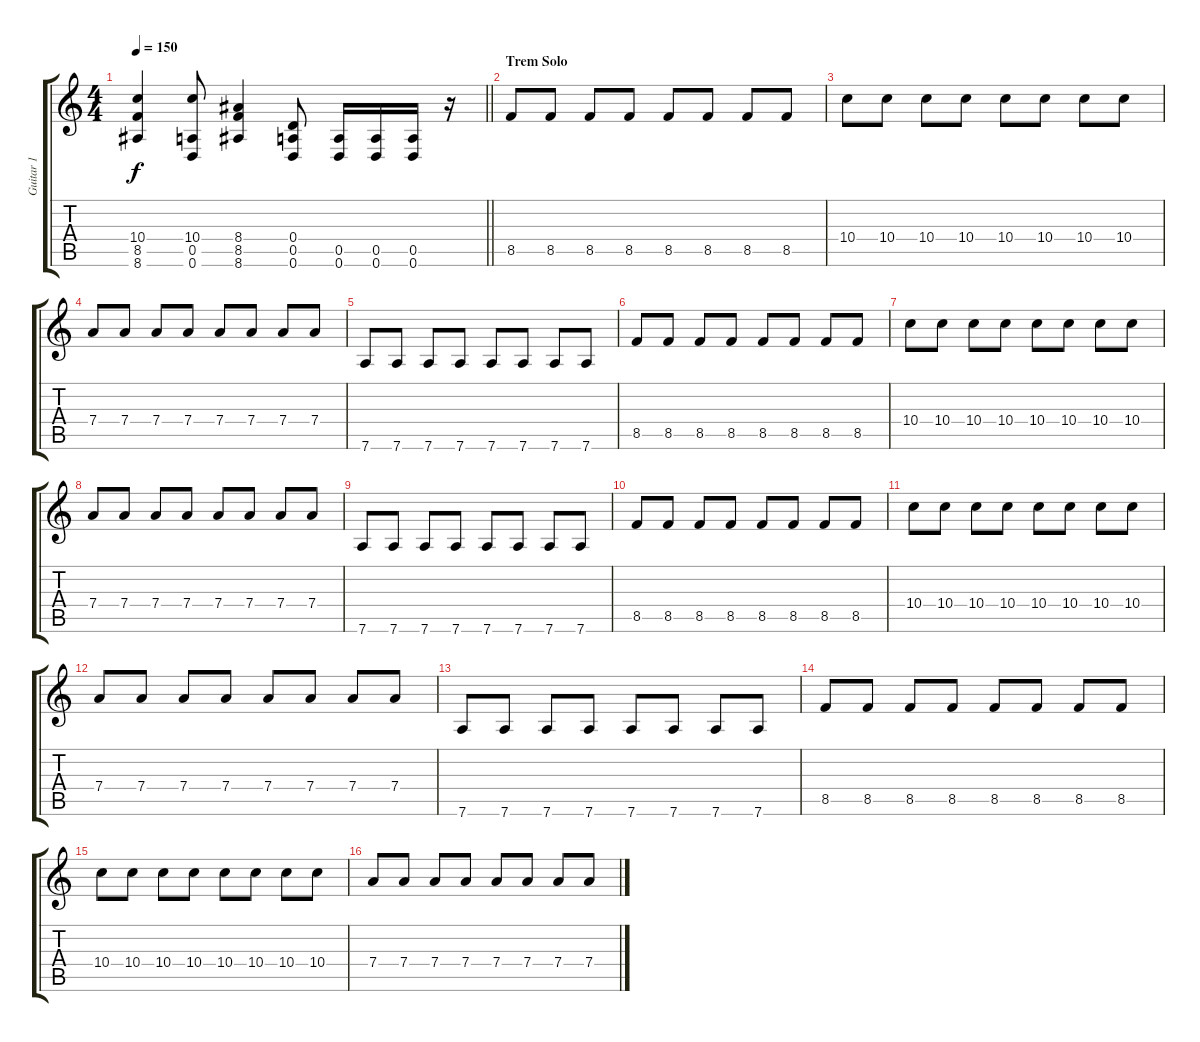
\track ("Guitar 1" "Guitar 1") {instrument distortionguitar}
\staff {score tabs}
\tuning (E4 B3 G3 D3 A2 D2) {hide}
\ts (4 4)
\tempo 150
\clef g2
\barLineRight lightlight
\ks c
(10.4 8.5 8.6).4{dy f} (10.4 0.5 0.6).8 (8.4 8.5 8.6).4 (0.4 0.5 0.6).8 (0.5 0.6).16 (0.5 0.6).16 (0.5 0.6).16 r.16 |
\section ("" "Trem Solo")
8.5.8 8.5.8 8.5.8 8.5.8 8.5.8 8.5.8 8.5.8 8.5.8 |
10.4.8 10.4.8 10.4.8 10.4.8 10.4.8 10.4.8 10.4.8 10.4.8 |
7.4.8 7.4.8 7.4.8 7.4.8 7.4.8 7.4.8 7.4.8 7.4.8 |
7.6.8 7.6.8 7.6.8 7.6.8 7.6.8 7.6.8 7.6.8 7.6.8 |
8.5.8 8.5.8 8.5.8 8.5.8 8.5.8 8.5.8 8.5.8 8.5.8 |
10.4.8 10.4.8 10.4.8 10.4.8 10.4.8 10.4.8 10.4.8 10.4.8 |
7.4.8 7.4.8 7.4.8 7.4.8 7.4.8 7.4.8 7.4.8 7.4.8 |
7.6.8 7.6.8 7.6.8 7.6.8 7.6.8 7.6.8 7.6.8 7.6.8 |
8.5.8 8.5.8 8.5.8 8.5.8 8.5.8 8.5.8 8.5.8 8.5.8 |
10.4.8 10.4.8 10.4.8 10.4.8 10.4.8 10.4.8 10.4.8 10.4.8 |
7.4.8 7.4.8 7.4.8 7.4.8 7.4.8 7.4.8 7.4.8 7.4.8 |
7.6.8 7.6.8 7.6.8 7.6.8 7.6.8 7.6.8 7.6.8 7.6.8 |
8.5.8 8.5.8 8.5.8 8.5.8 8.5.8 8.5.8 8.5.8 8.5.8 |
10.4.8 10.4.8 10.4.8 10.4.8 10.4.8 10.4.8 10.4.8 10.4.8 |
7.4.8 7.4.8 7.4.8 7.4.8 7.4.8 7.4.8 7.4.8 7.4.8
